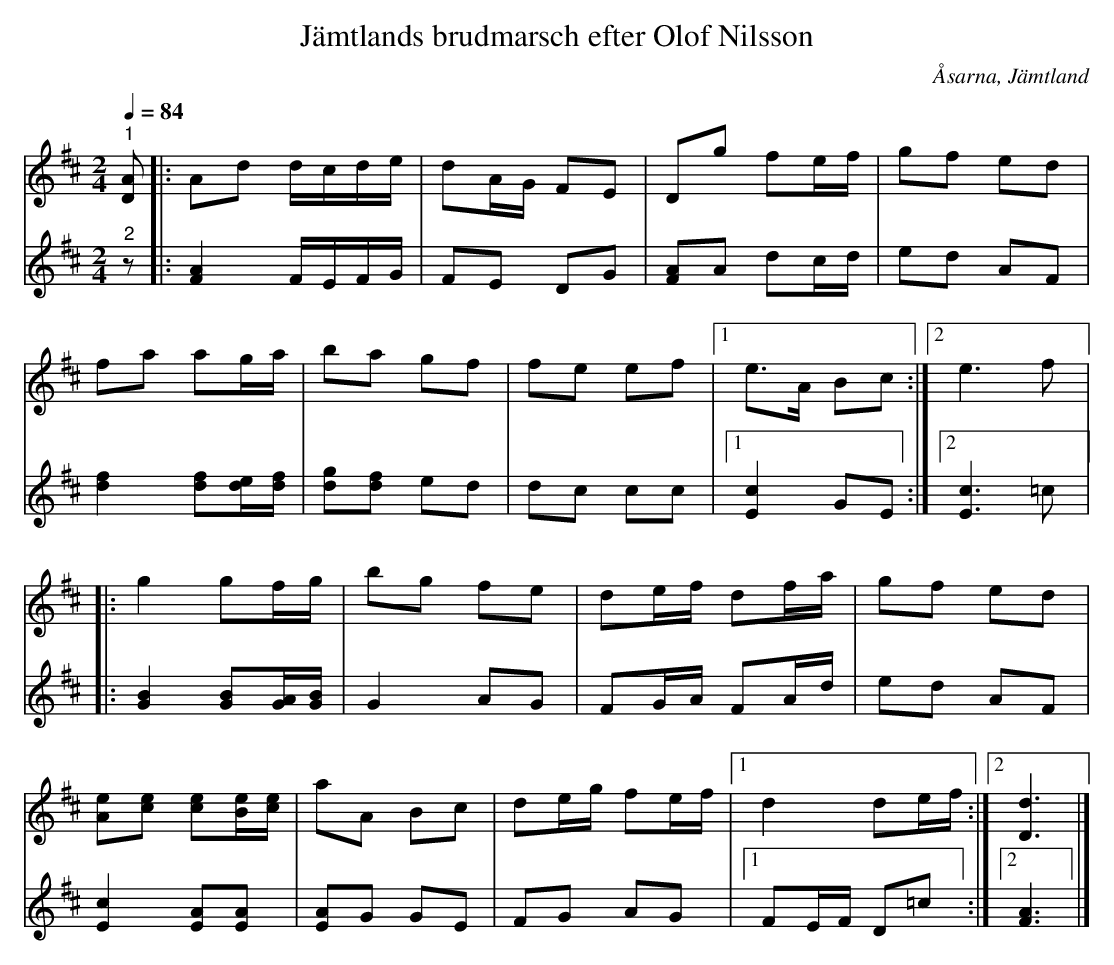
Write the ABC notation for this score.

X:1
T:Jämtlands brudmarsch efter Olof Nilsson
O:Åsarna, Jämtland
L:1/8
Q:1/4=84
M:2/4
K:D
V:1
"^1" [DA] |: Ad d/c/d/e/ | dA/G/ FE | Dg fe/f/ | gf ed |
fa ag/a/ | ba gf | fe ef |1 e>A Bc :|2 e3 f |:
g2 gf/g/ | bg fe | de/f/ df/a/ | gf ed |
[Ae][ce] [ce][Be]/[ce]/ | aA Bc | de/g/ fe/f/ |1 d2 de/f/ :|2 [Dd]3 |]
V:2
"^2" z |: [FA]2 F/E/F/G/ | FE DG | [FA]A dc/d/ | ed AF |
[df]2 [df][de]/[df]/ | [dg][df] ed | dc cc |1 [Ec]2 GE :|2 [Ec]3 =c |:
[GB]2 [GB][GA]/[GB]/ | G2 AG | FG/A/ FA/d/ | ed AF |
[Ec]2 [EA][EA] | [EA]G GE | FG AG |1 FE/F/ D=c :|2 [FA]3 |]
